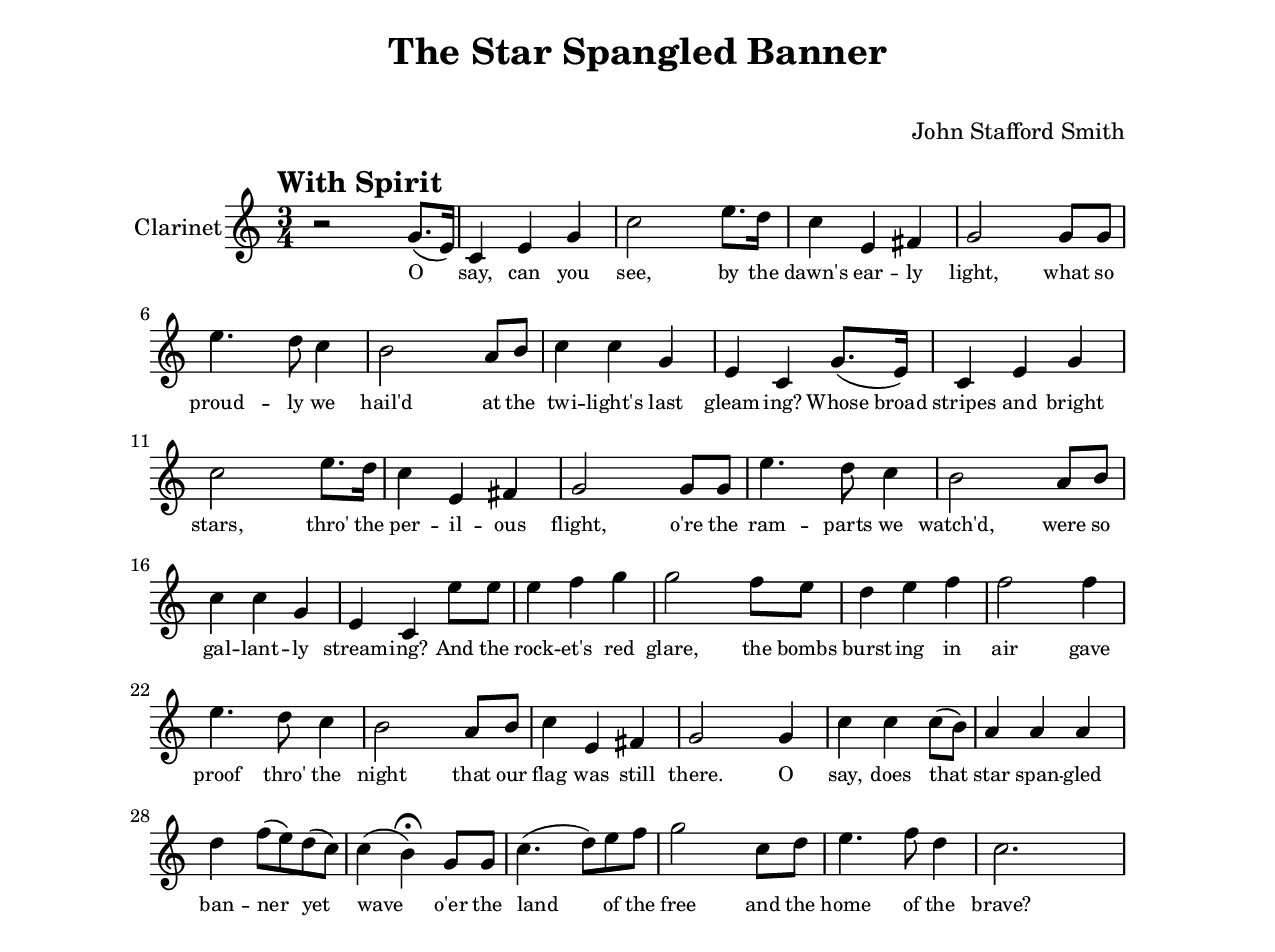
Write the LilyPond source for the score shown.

\include "globals.ly"
\version "2.18.2"

\header {
  title = "The Star Spangled Banner"
  composer = "John Stafford Smith"
}

tempoMark = {
  \once \override Score.RehearsalMark #'self-alignment-X = #LEFT
  \once \override Score.RehearsalMark #'break-align-symbols = #'(time-signature key-signature)
  \once \override Staff.TimeSignature #'break-align-anchor-alignment = #LEFT
  \mark \markup \bold "With Spirit"
}

global = {
  \tempoMark
  \key bf \major
  \time 3/4
}

melody = \relative c' {
  \global
  \dynamicUp
  r2 f8. ( d16 )    | bf4 d f       | bf2 d8. c16           | bf4 d, e                  |
  f2 f8 f           | d'4. c8 bf4   | a2 g8 a               | bf4 bf f                  |
  \set melismaBusyProperties = #'()
  d bf f'8. ( d16 )
  \unset melismaBusyProperties
  bf4 d f           | bf2 d8. c16   | bf4 d, e              | f2 f8 f                   |
  d'4. c8 bf4       | a2 g8 a       | bf4 bf f              | d bf d'8 d                |
  d4 ef f           | f2 ef8 d      | c4 d ef               | ef2 ef4                   |
  d4. c8 bf4        | a2 g8 a       | bf4 d, e              | f2 f4                     |
  bf4 bf bf8 ( a )  | g4 g g        | c4 ef8 ( d ) c ( bf ) | bf4 ( a ) \fermata f8 f   |
  bf4. ( c8 ) d ef  | f2 bf,8 c     | d4. ef8 c4            | bf2.                      |
}

words = \lyricmode {
    O say, can you see, by the dawn's ear -- ly
    light, what so proud -- ly we hail'd at the
    twi -- light's last gleam -- ing? Whose broad
    stripes and bright stars, thro' the per -- il -- ous
    flight, o're the ram -- parts we watch'd, were so
    gal -- lant -- ly stream -- ing? And the rock -- et's
    red glare, the bombs burst -- ing in air gave proof
    thro' the night that our flag was still there.
    O say, does that star span -- gled ban -- ner yet wave
    o'er the land of the free and the home of the brave?
}

\score {
  <<
    \new Staff \with {
      instrumentName = "Clarinet"
    } {
      \naturalizeMusic
      \transpose c d
      \melody
      \addlyrics {
          \set fontSize = #-2
          \words
      }
    }
  >>
  \layout {
    \context {
      \Score
      proportionalNotationDuration = #(ly:make-moment 1/8)
    }
  }
}